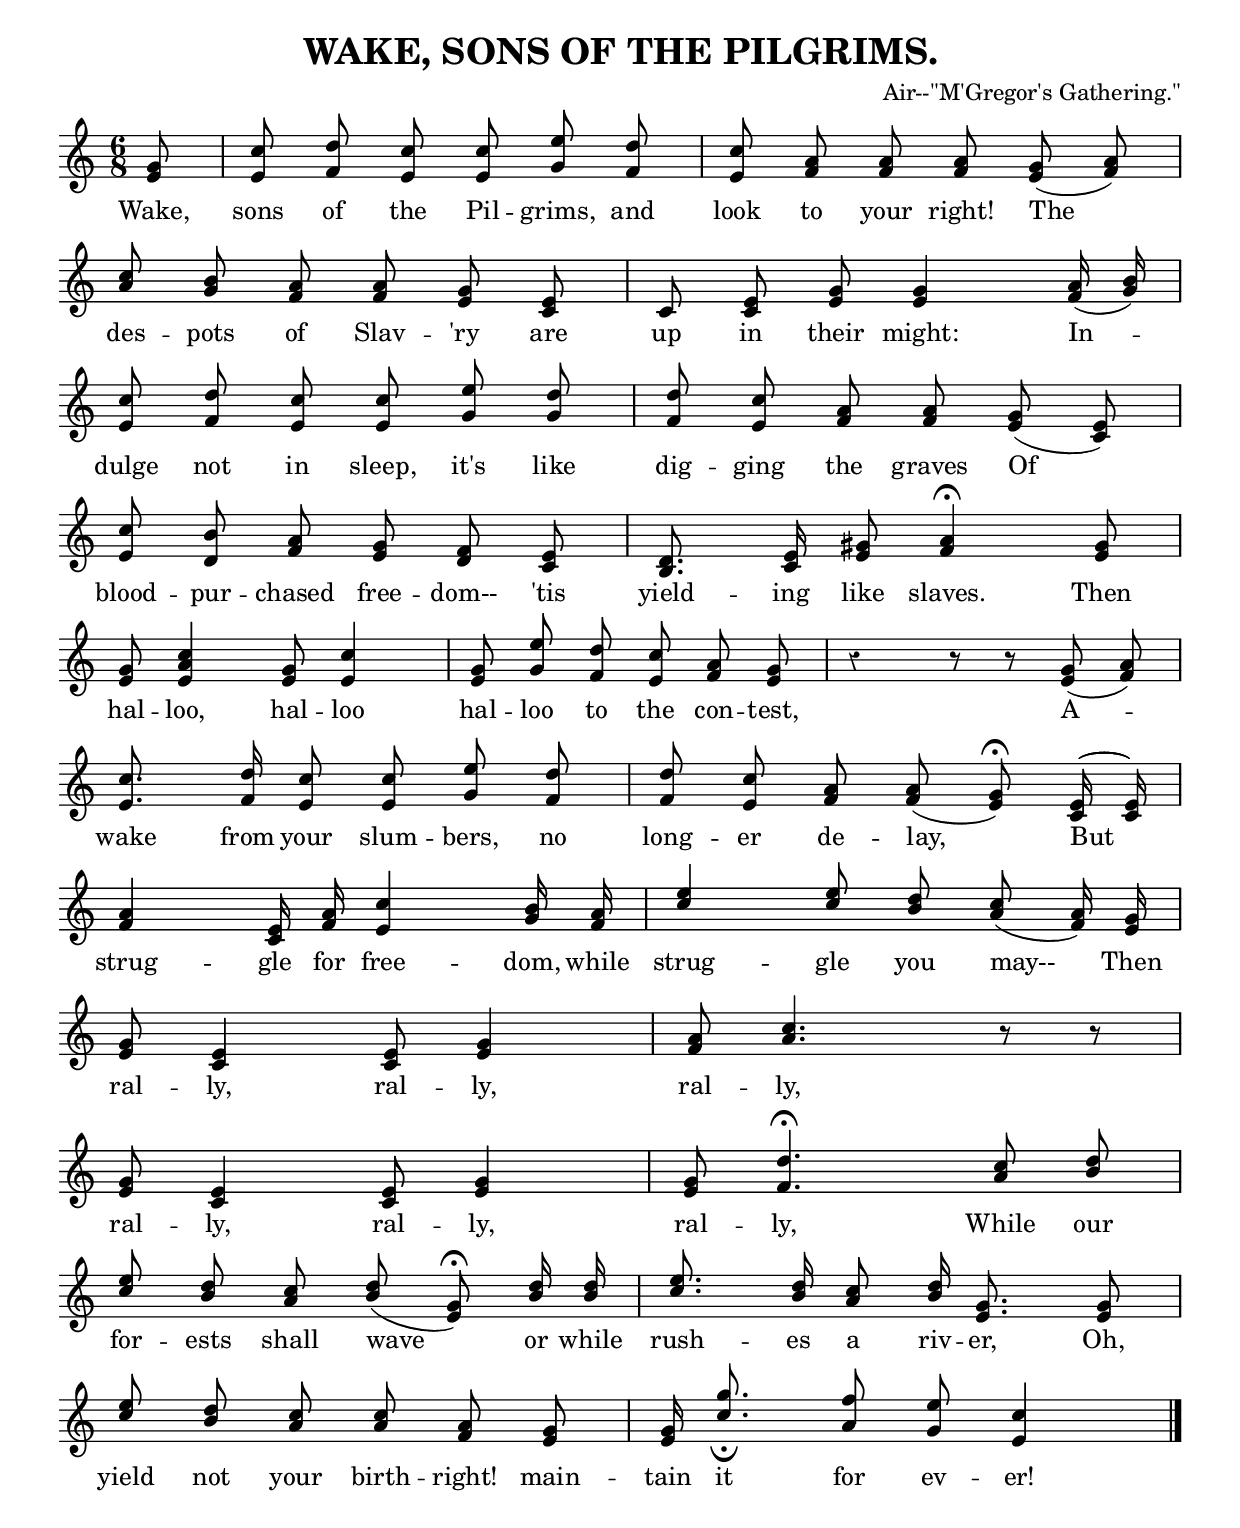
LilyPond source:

\version "2.10"
\include "english.ly"

\header {
  title = "WAKE, SONS OF THE PILGRIMS."
  composer = "Air--\"M'Gregor's Gathering.\""
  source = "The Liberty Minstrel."
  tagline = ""
}

words = \lyricmode {
  Wake, sons of the Pil -- grims, and look to your right! The
  des -- pots of Slav -- 'ry are up in their might: In --
  dulge not in sleep, it's like dig -- ging the graves Of
  blood -- pur -- chased free -- dom-- 'tis yield -- ing like slaves. Then
  hal -- loo, hal -- loo hal -- loo to the con -- test, A --
  wake from your slum -- bers, no long -- er de -- lay, But
  strug -- gle for free -- dom, while strug -- gle you may-- Then
  ral -- ly, ral -- ly, ral -- ly,
  ral -- ly, ral -- ly, ral -- ly, While our
  for -- ests shall wave or while rush -- es a riv -- er, Oh,
  yield not your birth -- right! main -- tain it for ev -- er!
}

treble =  \relative c' {
  \key c \major
  \time 6/8
  \clef treble
  \autoBeamOff
  \stemUp  

  \partial 8 <e g>8 |
      <e c'>8 <f d'>8 <e c'>8 <e c'>8 <g e'>8 <f d'>8 |
      <e c'>8 <f a>8 <f a>8 <f a>8 <e g>8( <f a>8) |

  \break    
  <a c>8 <g b>8 <f a>8 <f a>8 <e g>8 <c e>8 |
      c8 <c e>8 <e g>8 <e g>4 <f a>16( <g b>16) |

  \break    
  <e c'>8 <f d'>8 <e c'>8 <e c'>8 <g e'>8 <g d'>8 |
      <f d'>8 <e c'>8 <f a>8 <f a>8 <e g>8( <c e>8) |

  \break     
  <e c'>8 <d b'>8 <f a>8 <e g>8 <d f>8 <c e>8 |
      <b d>8. <c e>16 <e gs>8 <f a>4^\fermata <e gs>8 |

  \break
  <e g>8 <e a c>4 <e g>8 <e c'>4 |
      <e g>8 <g e'>8 <f d'>8 <e c'>8 <f a>8 <e g>8 |
      r4 r8 r8 <e g>8( <f a>8) |

  \break    
  <e c'>8. <f d'>16 <e c'>8 <e c'>8 <g e'>8 <f d'>8 |
      <f d'>8 <e c'>8 <f a>8 <f a>8( <e g>8^\fermata) \override TieColumn #'tie-configuration = #'((5.0 . 1) (5.0 . 1)) <c e>16 ~ <c e>16 |

  \break    
  <f a>4 <c e>16 <f a>16 <e c'>4 <g b>16 <f a>16 |
      <c' e>4 <c e>8 <b d>8 <a c>8( <f a>16) <e g>16 |
  
  \break    
  <e g>8 <c e>4 <c e>8 <e g>4 |
      <f a>8 <a c>4. r8 r8 |

  \break    
  <e g>8 <c e>4 <c e>8 <e g>4 |
      <e g>8 <f d'>4.^\fermata <a c>8 <b d>8 |

  \break    
  <c e>8 <b d>8 <a c>8 <b d>8( <e, g>8^\fermata) <b' d>16 <b d>16 |
      <c e>8. <b d>16 <a c>8 <b d>16 <e, g>8. <e g>8 |

  \break    
  <c' e>8 <b d>8 <a c>8 <a c>8 <f a>8 <e g>8 |
      <e g>16 <c' g'>8._\fermata <a f'>8 <g e'>8 <e c'>4 \bar "|."
}


\score { 
  \new ChoirStaff \with{systemStartDelimiter = #'SystemStartBrace }	
   <<
     \new Staff = "upper"  \new Voice = "treble" { \treble }
     \new Lyrics \lyricsto "treble" { \words }
   >>
   
   
\layout {
	indent=0
	\context { \Staff \override Rest #'style = #'classical }
	\context { \Score \remove "Bar_number_engraver" }
	  }
	  
\midi { \context { \Score tempoWholesPerMinute = #(ly:make-moment 160 8 ) }}    
   }
